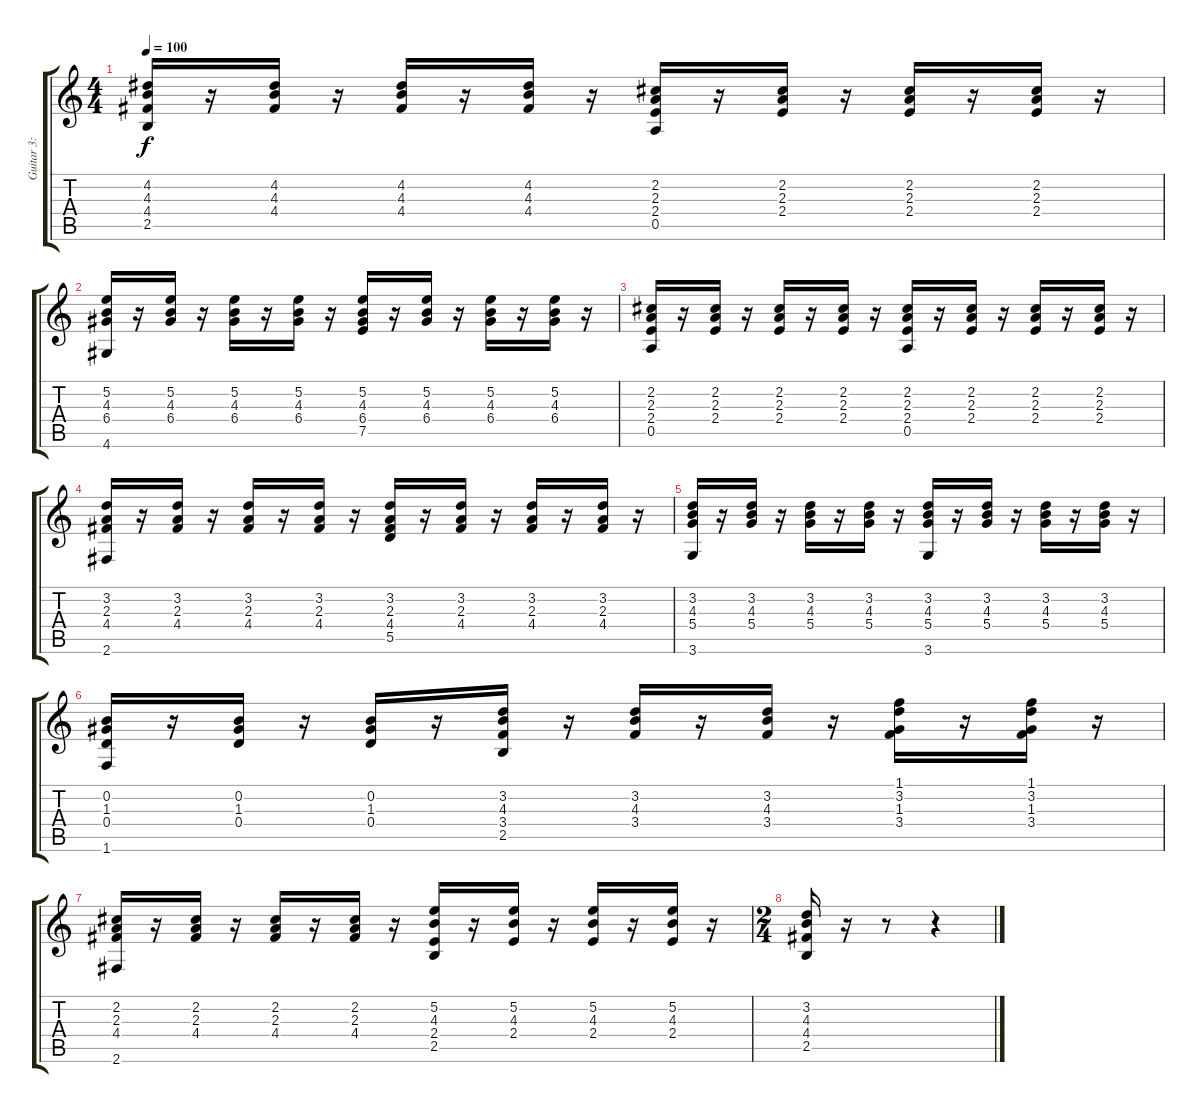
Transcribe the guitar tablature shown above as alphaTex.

\track ("Guitar 3: chords" "Guitar 3: ") {instrument electricguitarjazz}
\staff {score tabs}
\tuning (E4 B3 G3 D3 A2 E2) {hide}
\ts (4 4)
\tempo 100
\clef g2
\ks c
(4.2 4.3 4.4 2.5).16{dy f} r.16 (4.2 4.3 4.4).16 r.16 (4.2 4.3 4.4).16 r.16 (4.2 4.3 4.4).16 r.16 (2.2 2.3 2.4 0.5).16 r.16 (2.2 2.3 2.4).16 r.16 (2.2 2.3 2.4).16 r.16 (2.2 2.3 2.4).16 r.16 |
(5.2 4.3 6.4 4.6).16 r.16 (5.2 4.3 6.4).16 r.16 (5.2 4.3 6.4).16 r.16 (5.2 4.3 6.4).16 r.16 (5.2 4.3 6.4 7.5).16 r.16 (5.2 4.3 6.4).16 r.16 (5.2 4.3 6.4).16 r.16 (5.2 4.3 6.4).16 r.16 |
(2.2 2.3 2.4 0.5).16 r.16 (2.2 2.3 2.4).16 r.16 (2.2 2.3 2.4).16 r.16 (2.2 2.3 2.4).16 r.16 (2.2 2.3 2.4 0.5).16 r.16 (2.2 2.3 2.4).16 r.16 (2.2 2.3 2.4).16 r.16 (2.2 2.3 2.4).16 r.16 |
(3.2 2.3 4.4 2.6).16 r.16 (3.2 2.3 4.4).16 r.16 (3.2 2.3 4.4).16 r.16 (3.2 2.3 4.4).16 r.16 (3.2 2.3 4.4 5.5).16 r.16 (3.2 2.3 4.4).16 r.16 (3.2 2.3 4.4).16 r.16 (3.2 2.3 4.4).16 r.16 |
(3.2 4.3 5.4 3.6).16 r.16 (3.2 4.3 5.4).16 r.16 (3.2 4.3 5.4).16 r.16 (3.2 4.3 5.4).16 r.16 (3.2 4.3 5.4 3.6).16 r.16 (3.2 4.3 5.4).16 r.16 (3.2 4.3 5.4).16 r.16 (3.2 4.3 5.4).16 r.16 |
(0.2 1.3 0.4 1.6).16 r.16 (0.2 1.3 0.4).16 r.16 (0.2 1.3 0.4).16 r.16 (3.2 4.3 3.4 2.5).16 r.16 (3.2 4.3 3.4).16 r.16 (3.2 4.3 3.4).16 r.16 (1.1 3.2 1.3 3.4).16 r.16 (1.1 3.2 1.3 3.4).16 r.16 |
(2.2 2.3 4.4 2.6).16 r.16 (2.2 2.3 4.4).16 r.16 (2.2 2.3 4.4).16 r.16 (2.2 2.3 4.4).16 r.16 (5.2 4.3 2.4 2.5).16 r.16 (5.2 4.3 2.4).16 r.16 (5.2 4.3 2.4).16 r.16 (5.2 4.3 2.4).16 r.16 |
\ts (2 4)
(3.2 4.3 4.4 2.5).16 r.16 r.8 r.4
